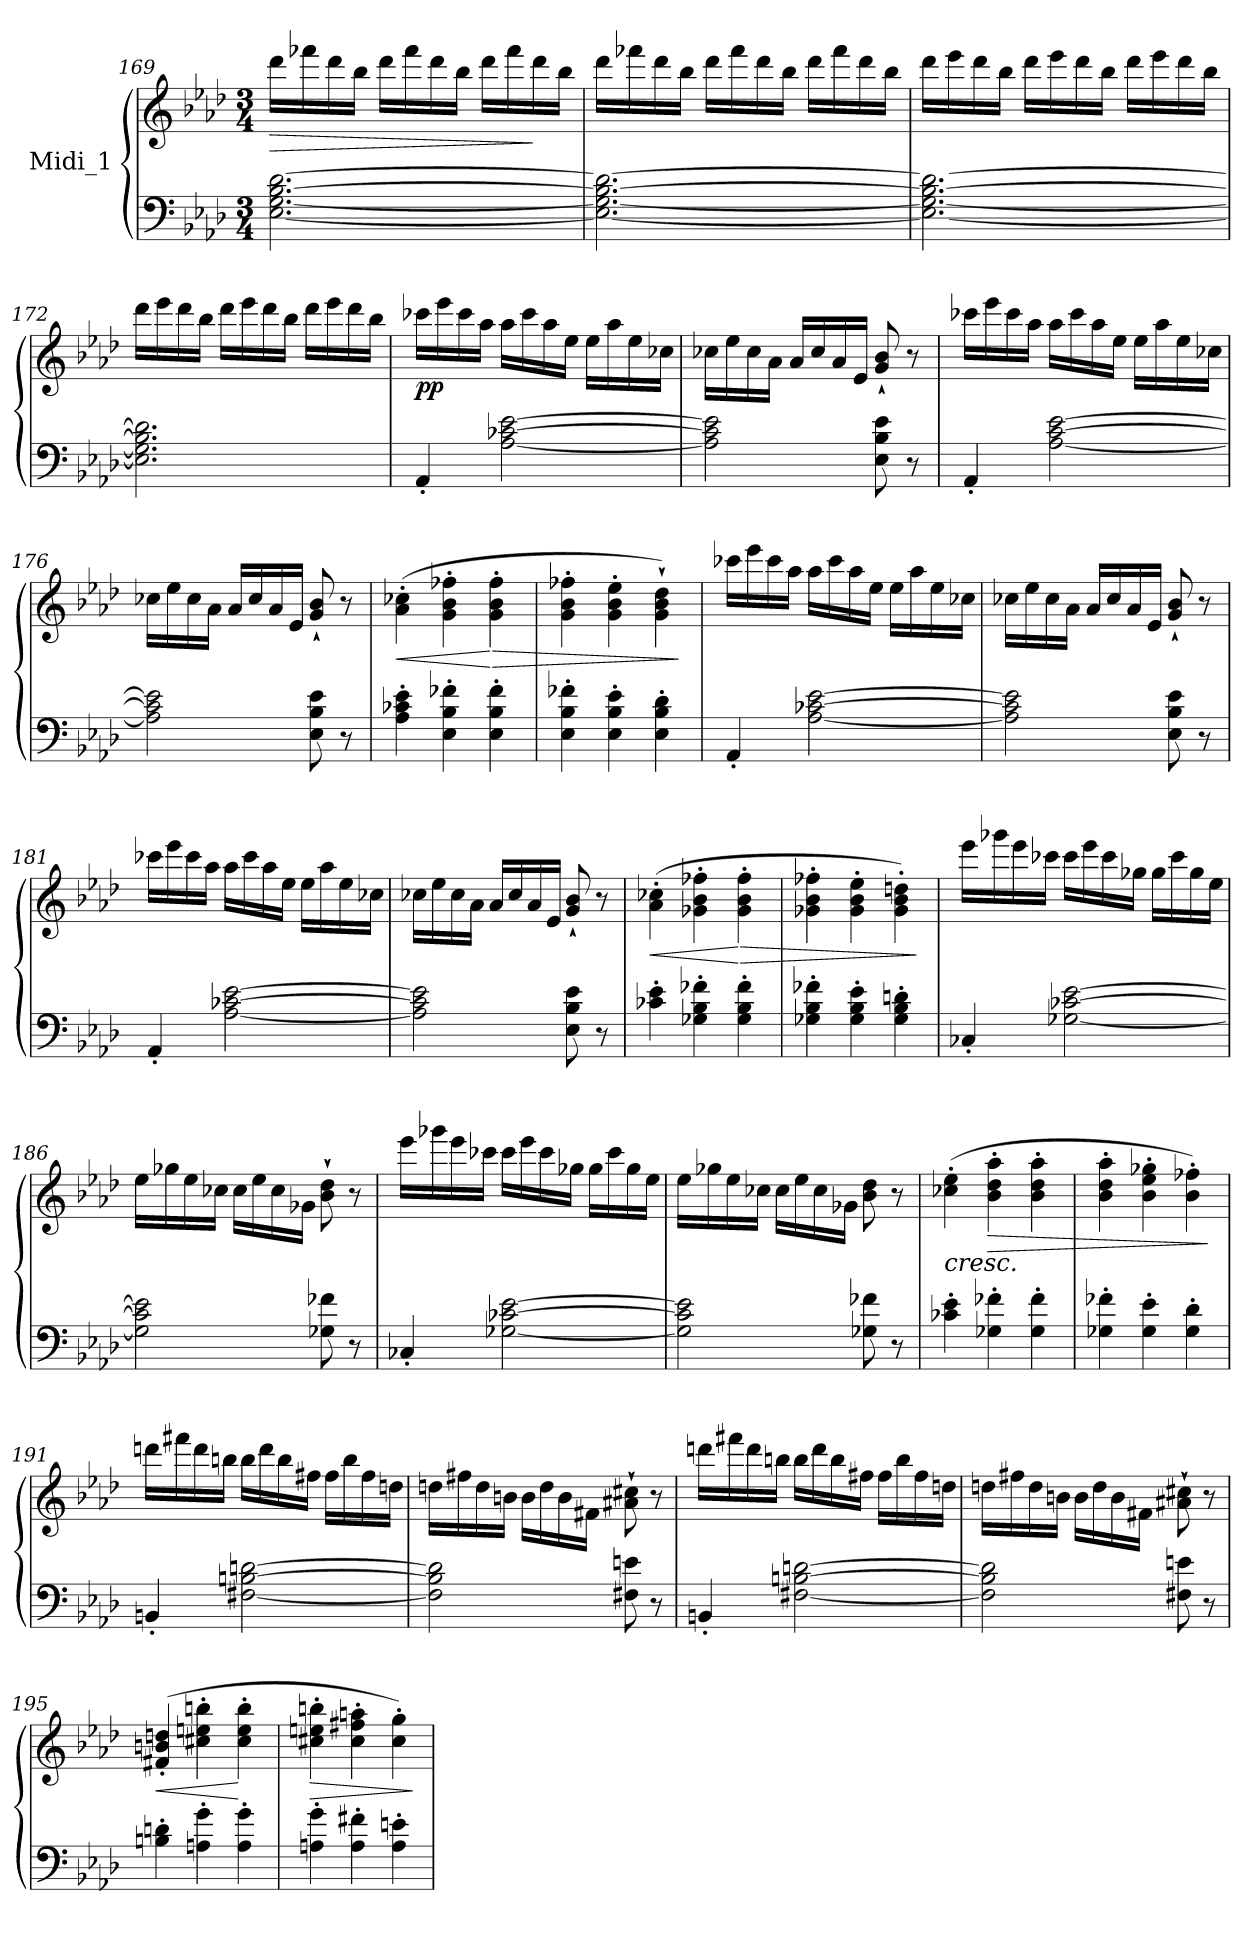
**kern	**kern	**dynam
*part1	*part1	*part1
*staff2	*staff1	*staff1/2
*I"Midi_1	*	*
!!LO:LB:g=z
*clefF4	*clefG2	*
*k[b-e-a-d-]	*k[b-e-a-d-]	*
*A-:	*A-:	*
*M3/4	*M3/4	*
=169	=169	=169
!	!	!LO:HP:b
[2.E-\ [2.G\ [2.B-\ [2.d-\	16ddd-\LL	>
.	16fff-X\	.
.	16ddd-\	.
.	16bb-\JJ	.
.	16ddd-\LL	.
.	16fff-\	.
.	16ddd-\	.
.	16bb-\JJ	.
.	16ddd-\LL	.
.	16fff-\	.
.	16ddd-\	]
.	16bb-\JJ	.
=170	=170	=170
2.E-\_ 2.G\_ 2.B-\_ 2.d-\_	16ddd-\LL	.
.	16fff-X\	.
.	16ddd-\	.
.	16bb-\JJ	.
.	16ddd-\LL	.
.	16fff-\	.
.	16ddd-\	.
.	16bb-\JJ	.
.	16ddd-\LL	.
.	16fff-\	.
.	16ddd-\	.
.	16bb-\JJ	.
=171	=171	=171
2.E-\_ 2.G\_ 2.B-\_ 2.d-\_	16ddd-\LL	.
.	16eee-\	.
.	16ddd-\	.
.	16bb-\JJ	.
.	16ddd-\LL	.
.	16eee-\	.
.	16ddd-\	.
.	16bb-\JJ	.
.	16ddd-\LL	.
.	16eee-\	.
.	16ddd-\	.
.	16bb-\JJ	.
=172	=172	=172
2.E-\] 2.G\] 2.B-\] 2.d-\]	16ddd-\LL	.
.	16eee-\	.
.	16ddd-\	.
.	16bb-\JJ	.
.	16ddd-\LL	.
.	16eee-\	.
.	16ddd-\	.
.	16bb-\JJ	.
.	16ddd-\LL	.
.	16eee-\	.
.	16ddd-\	.
.	16bb-\JJ	.
!!LO:LB:g=z
=173	=173	=173
!	!	!LO:DY:b
4AA-'/	16ccc-X\LL	pp
.	16eee-\	.
.	16ccc-\	.
.	16aa-\JJ	.
[2A-\ [2c-X\ [2e-\	16aa-\LL	.
.	16ccc-\	.
.	16aa-\	.
.	16ee-\JJ	.
.	16ee-\LL	.
.	16aa-\	.
.	16ee-\	.
.	16cc-X\JJ	.
=174	=174	=174
2A-\] 2c-\] 2e-\]	16cc-X\LL	.
.	16ee-\	.
.	16cc-\	.
.	16a-\JJ	.
.	16a-/LL	.
.	16cc-/	.
.	16a-/	.
.	16e-/JJ	.
8E-\ 8B-\ 8e-\	8g/` 8b-/`	.
8r	8r	.
=175	=175	=175
4AA-'/	16ccc-X\LL	.
.	16eee-\	.
.	16ccc-\	.
.	16aa-\JJ	.
[2A-\ [2c\ [2e-\	16aa-\LL	.
.	16ccc-\	.
.	16aa-\	.
.	16ee-\JJ	.
.	16ee-\LL	.
.	16aa-\	.
.	16ee-\	.
.	16cc-X\JJ	.
=176	=176	=176
2A-\] 2c\] 2e-\]	16cc-X\LL	.
.	16ee-\	.
.	16cc-\	.
.	16a-\JJ	.
.	16a-/LL	.
.	16cc-/	.
.	16a-/	.
.	16e-/JJ	.
8E-\ 8B-\ 8e-\	8g/` 8b-/`	.
8r	8r	.
!!LO:LB:g=z
=177	=177	=177
!	!	!LO:HP:b
4A-\' 4c-X\' 4e-\'	(>4a-\' 4cc-X\'	<
4E-\' 4B-\' 4f-X\'	4g\' 4b-\' 4ff-X\'	.
!	!	!LO:HP:n=1:b
4E-\' 4B-\' 4f-\'	4g\' 4b-\' 4ff-\'	[ >
=178	=178	=178
4E-\' 4B-\' 4f-X\'	4g\' 4b-\' 4ff-X\'	.
4E-\' 4B-\' 4e-\'	4g\' 4b-\' 4ee-\'	.
4E-\' 4B-\' 4d-\'	4g\` 4b-\` 4dd-\`)	.
.	.	]
=179	=179	=179
4AA-'/	16ccc-X\LL	.
.	16eee-\	.
.	16ccc-\	.
.	16aa-\JJ	.
[2A-\ [2c-X\ [2e-\	16aa-\LL	.
.	16ccc-\	.
.	16aa-\	.
.	16ee-\JJ	.
.	16ee-\LL	.
.	16aa-\	.
.	16ee-\	.
.	16cc-X\JJ	.
=180	=180	=180
2A-\] 2c-\] 2e-\]	16cc-X\LL	.
.	16ee-\	.
.	16cc-\	.
.	16a-\JJ	.
.	16a-/LL	.
.	16cc-/	.
.	16a-/	.
.	16e-/JJ	.
8E-\ 8B-\ 8e-\	8g/` 8b-/`	.
8r	8r	.
=181	=181	=181
4AA-'/	16ccc-X\LL	.
.	16eee-\	.
.	16ccc-\	.
.	16aa-\JJ	.
[2A-\ [2c-X\ [2e-\	16aa-\LL	.
.	16ccc-\	.
.	16aa-\	.
.	16ee-\JJ	.
.	16ee-\LL	.
.	16aa-\	.
.	16ee-\	.
.	16cc-X\JJ	.
!!LO:LB:g=z
=182	=182	=182
2A-\] 2c-i\] 2e-\]	16cc-X\LL	.
.	16ee-\	.
.	16cc-\	.
.	16a-\JJ	.
.	16a-/LL	.
.	16cc-/	.
.	16a-/	.
.	16e-/JJ	.
8E-\ 8B-\ 8e-\	8g/` 8b-/`	.
8r	8r	.
=183	=183	=183
!	!	!LO:HP:b
4c-X\' 4e-\'	(>4a-\' 4cc-X\'	<
4G-X\' 4B-\' 4f-X\'	4g-X\' 4b-\' 4ff-X\'	.
!	!	!LO:HP:n=1:b
4G-\' 4B-\' 4f-\'	4g-\' 4b-\' 4ff-\'	[ >
=184	=184	=184
4G-X\' 4B-\' 4f-X\'	4g-X\' 4b-\' 4ff-X\'	.
4G-\' 4B-\' 4e-\'	4g-\' 4b-\' 4ee-\'	.
4G-\' 4B-\' 4dn\'	4g-\' 4b-\' 4ddn\')	.
.	.	]
=185	=185	=185
4C-X'/	16eee-\LL	.
.	16ggg-X\	.
.	16eee-\	.
.	16ccc-X\JJ	.
[2G-X\ [2c-X\ [2e-\	16ccc-\LL	.
.	16eee-\	.
.	16ccc-\	.
.	16gg-X\JJ	.
.	16gg-\LL	.
.	16ccc-\	.
.	16gg-\	.
.	16ee-\JJ	.
=186	=186	=186
2G-\] 2c-\] 2e-\]	16ee-\LL	.
.	16gg-X\	.
.	16ee-\	.
.	16cc-X\JJ	.
.	16cc-\LL	.
.	16ee-\	.
.	16cc-\	.
.	16g-X\JJ	.
8G-X\ 8f-X\	8b-\` 8dd-\`	.
8r	8r	.
!!LO:LB:g=z
=187	=187	=187
4C-X'/	16eee-\LL	.
.	16ggg-X\	.
.	16eee-\	.
.	16ccc-X\JJ	.
[2G-X\ [2c-X\ [2e-\	16ccc-\LL	.
.	16eee-\	.
.	16ccc-\	.
.	16gg-X\JJ	.
.	16gg-\LL	.
.	16ccc-\	.
.	16gg-\	.
.	16ee-\JJ	.
=188	=188	=188
2G-\] 2c-\] 2e-\]	16ee-\LL	.
.	16gg-X\	.
.	16ee-\	.
.	16cc-X\JJ	.
.	16cc-\LL	.
.	16ee-\	.
.	16cc-\	.
.	16g-X\JJ	.
8G-X\ 8f-X\	8b-\ 8dd-\	.
8r	8r	.
=189	=189	=189
!	!	!LO:HP:b
4c-X\' 4e-\'	(>4cc-X\' 4ee-\'	<
!	!	!LO:HP:b
4G-X\' 4f-X\'	4b-\' 4dd-\' 4aa-\'	>
4G-\' 4f-\'	4b-\' 4dd-\' 4aa-\'	[
=190	=190	=190
4G-X\' 4f-X\'	4b-\' 4dd-\' 4aa-\'	.
4G-\' 4e-\'	4b-\' 4ee-\' 4gg-X\'	.
4G-\' 4d-\'	4b-\' 4ff-X\')	.
.	.	]
=191	=191	=191
4BBn'/	16dddn\LL	.
.	16fff#X\	.
.	16ddd\	.
.	16bbn\JJ	.
[2F#X\ [2Bn\ [2dn\	16bb\LL	.
.	16ddd\	.
.	16bb\	.
.	16ff#X\JJ	.
.	16ff#\LL	.
.	16bb\	.
.	16ff#\	.
.	16ddn\JJ	.
!!LO:LB:g=z
=192	=192	=192
2F#i\] 2B\] 2dni\]	16ddn\LL	.
.	16ff#X\	.
.	16dd\	.
.	16bn\JJ	.
.	16b\LL	.
.	16dd\	.
.	16b\	.
.	16f#X\JJ	.
8F#i\ 8en\	8a#X\` 8cc#X\`	.
8r	8r	.
=193	=193	=193
4BBn'/	16dddn\LL	.
.	16fff#X\	.
.	16ddd\	.
.	16bbn\JJ	.
[2F#X\ [2Bn\ [2dn\	16bb\LL	.
.	16ddd\	.
.	16bb\	.
.	16ff#X\JJ	.
.	16ff#\LL	.
.	16bb\	.
.	16ff#\	.
.	16ddn\JJ	.
=194	=194	=194
2F#\] 2B\] 2d\]	16ddn\LL	.
.	16ff#X\	.
.	16dd\	.
.	16bn\JJ	.
.	16b\LL	.
.	16dd\	.
.	16b\	.
.	16f#X\JJ	.
8F#X\ 8en\	8a#X\` 8cc#X\`	.
8r	8r	.
=195	=195	=195
!	!	!LO:HP:b
4Bn\' 4dn\'	(4f#X/' 4bn/' 4ddn/'	<
4An\' 4g\'	4cc#X\' 4een\' 4bbn\'	.
4A\' 4g\'	4cc#\' 4ee\' 4bb\'	[
!!LO:LB:g=z
=196	=196	=196
!	!	!LO:HP:b
4An\' 4g\'	4cc#X\' 4een\' 4bbn\'	>
4A\' 4f#X\'	4cc#\' 4ff#X\' 4aan\'	.
4A\' 4en\'	4cc#\' 4gg\')	.
.	.	]
=	=	=
*-	*-	*-
